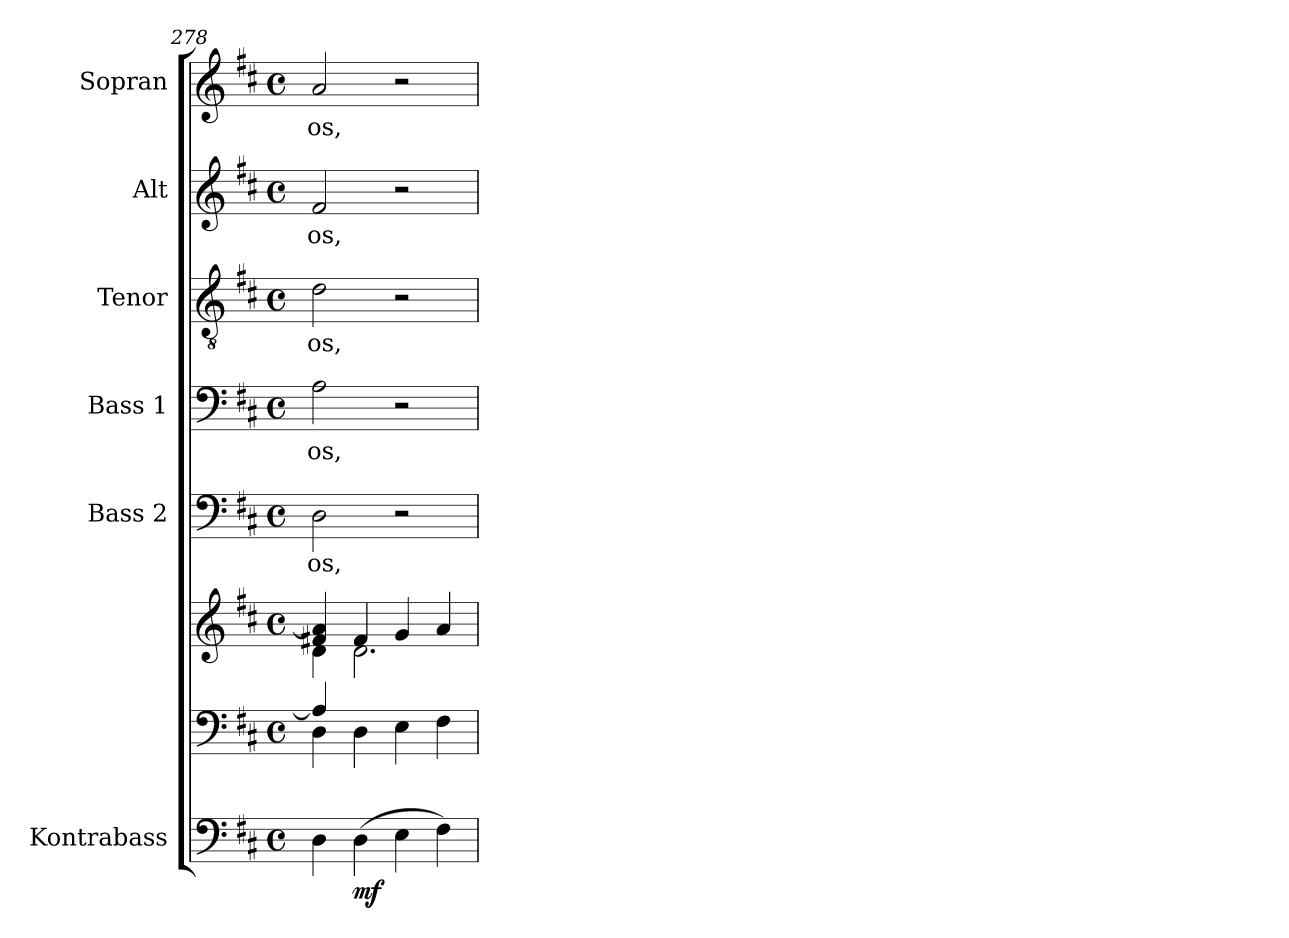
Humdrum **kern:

**kern	**dynam	**kern	**kern	**kern	**text	**kern	**text	**kern	**text	**kern	**text	**kern	**text
*part7	*part7	*part6	*part6	*part5	*part5	*part4	*part4	*part3	*part3	*part2	*part2	*part1	*part1
*staff8	*staff8	*staff7	*staff6	*staff5	*staff5	*staff4	*staff4	*staff3	*staff3	*staff2	*staff2	*staff1	*staff1
*I"Kontrabass	*	*	*	*I"Bass 2	*	*I"Bass 1	*	*I"Tenor	*	*I"Alt	*	*I"Sopran	*
*I'Kb.	*	*	*	*I'B. 2	*	*I'B. 1	*	*I'T.	*	*I'A.	*	*I'S.	*
*clefF4	*	*clefF4	*clefG2	*clefF4	*	*clefF4	*	*clefGv2	*	*clefG2	*	*clefG2	*
*ITrd7c12	*	*	*	*	*	*	*	*	*	*	*	*	*
*k[f#c#]	*	*k[f#c#]	*k[f#c#]	*k[f#c#]	*	*k[f#c#]	*	*k[f#c#]	*	*k[f#c#]	*	*k[f#c#]	*
*D:	*	*D:	*D:	*D:	*	*D:	*	*D:	*	*D:	*	*D:	*
*M4/4	*	*M4/4	*M4/4	*M4/4	*	*M4/4	*	*M4/4	*	*M4/4	*	*M4/4	*
*met(c)	*	*met(c)	*met(c)	*met(c)	*	*met(c)	*	*met(c)	*	*met(c)	*	*met(c)	*
=278	=278	=278	=278	=278	=278	=278	=278	=278	=278	=278	=278	=278	=278
*	*	*^	*^	*	*	*	*	*	*	*	*	*	*
!	!	!	!	!	!	!	!LO:LY:b	!	!LO:LY:b	!	!LO:LY:b	!	!LO:LY:b	!	!LO:LY:b
4DD\	.	4A/]	4D\	4f#X/ 4a/]	4d\	2D\	-os,	2A\	-os,	2d\	-os,	2f#/	-os,	2a/	-os,
!	!LO:DY:b	!	!	!	!	!	!	!	!	!	!	!	!	!	!
(>4DD\	mf	2.ryy	4D\	4f#/	2.d\	.	.	.	.	.	.	.	.	.	.
4EE\	.	.	4E\	4g/	.	2r	.	2r	.	2r	.	2r	.	2r	.
4FF#\)	.	.	4F#\	4a/	.	.	.	.	.	.	.	.	.	.	.
*	*	*v	*v	*	*	*	*	*	*	*	*	*	*	*	*
*	*	*	*v	*v	*	*	*	*	*	*	*	*	*	*
=	=	=	=	=	=	=	=	=	=	=	=	=	=
*-	*-	*-	*-	*-	*-	*-	*-	*-	*-	*-	*-	*-	*-
